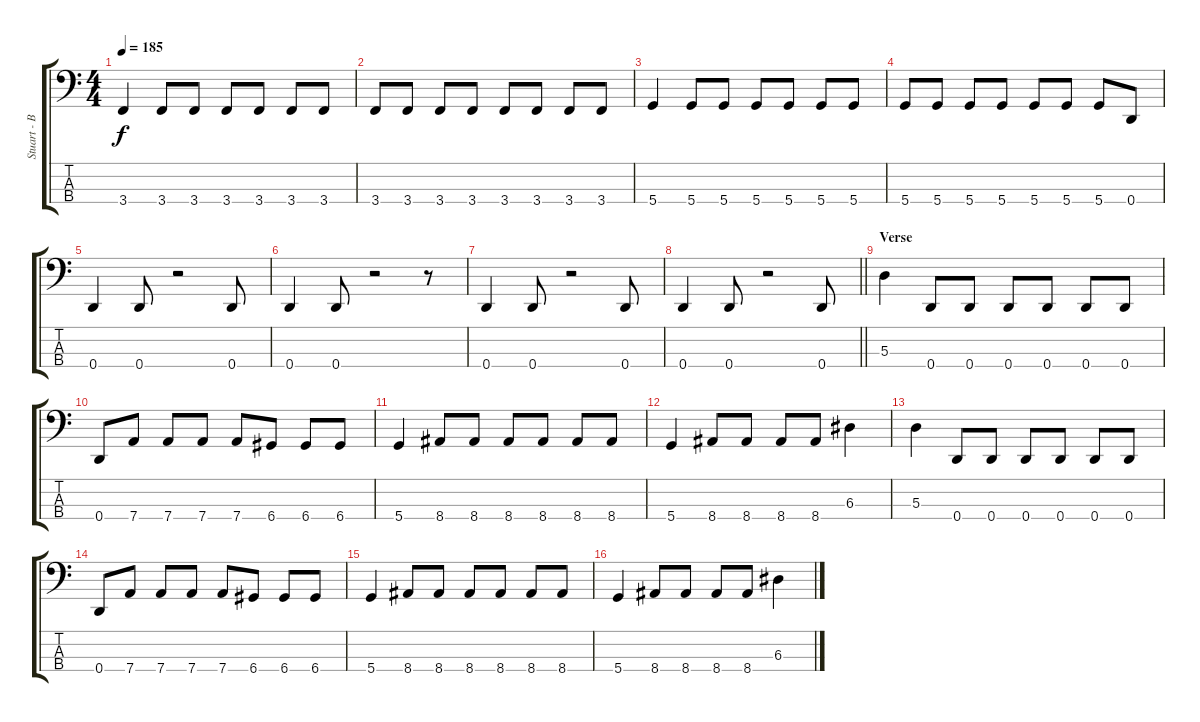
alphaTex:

\track ("Stuart - Bass" "Stuart - B") {instrument electricbasspick}
\staff {score tabs}
\tuning (G2 D2 A1 D1) {hide}
\ts (4 4)
\tempo 185
\clef f4
\ks c
3.4.4{dy f} 3.4.8 3.4.8 3.4.8 3.4.8 3.4.8 3.4.8 |
3.4.8 3.4.8 3.4.8 3.4.8 3.4.8 3.4.8 3.4.8 3.4.8 |
5.4.4 5.4.8 5.4.8 5.4.8 5.4.8 5.4.8 5.4.8 |
5.4.8 5.4.8 5.4.8 5.4.8 5.4.8 5.4.8 5.4.8 0.4.8 |
0.4.4 0.4.8 r.2 0.4.8 |
0.4.4 0.4.8 r.2 r.8 |
0.4.4 0.4.8 r.2 0.4.8 |
\barLineRight lightlight
0.4.4 0.4.8 r.2 0.4.8 |
\section ("" "Verse")
5.3.4 0.4.8 0.4.8 0.4.8 0.4.8 0.4.8 0.4.8 |
0.4.8 7.4.8 7.4.8 7.4.8 7.4.8 6.4.8 6.4.8 6.4.8 |
5.4.4 8.4.8 8.4.8 8.4.8 8.4.8 8.4.8 8.4.8 |
5.4.4 8.4.8 8.4.8 8.4.8 8.4.8 6.3.4 |
5.3.4 0.4.8 0.4.8 0.4.8 0.4.8 0.4.8 0.4.8 |
0.4.8 7.4.8 7.4.8 7.4.8 7.4.8 6.4.8 6.4.8 6.4.8 |
5.4.4 8.4.8 8.4.8 8.4.8 8.4.8 8.4.8 8.4.8 |
5.4.4 8.4.8 8.4.8 8.4.8 8.4.8 6.3.4
